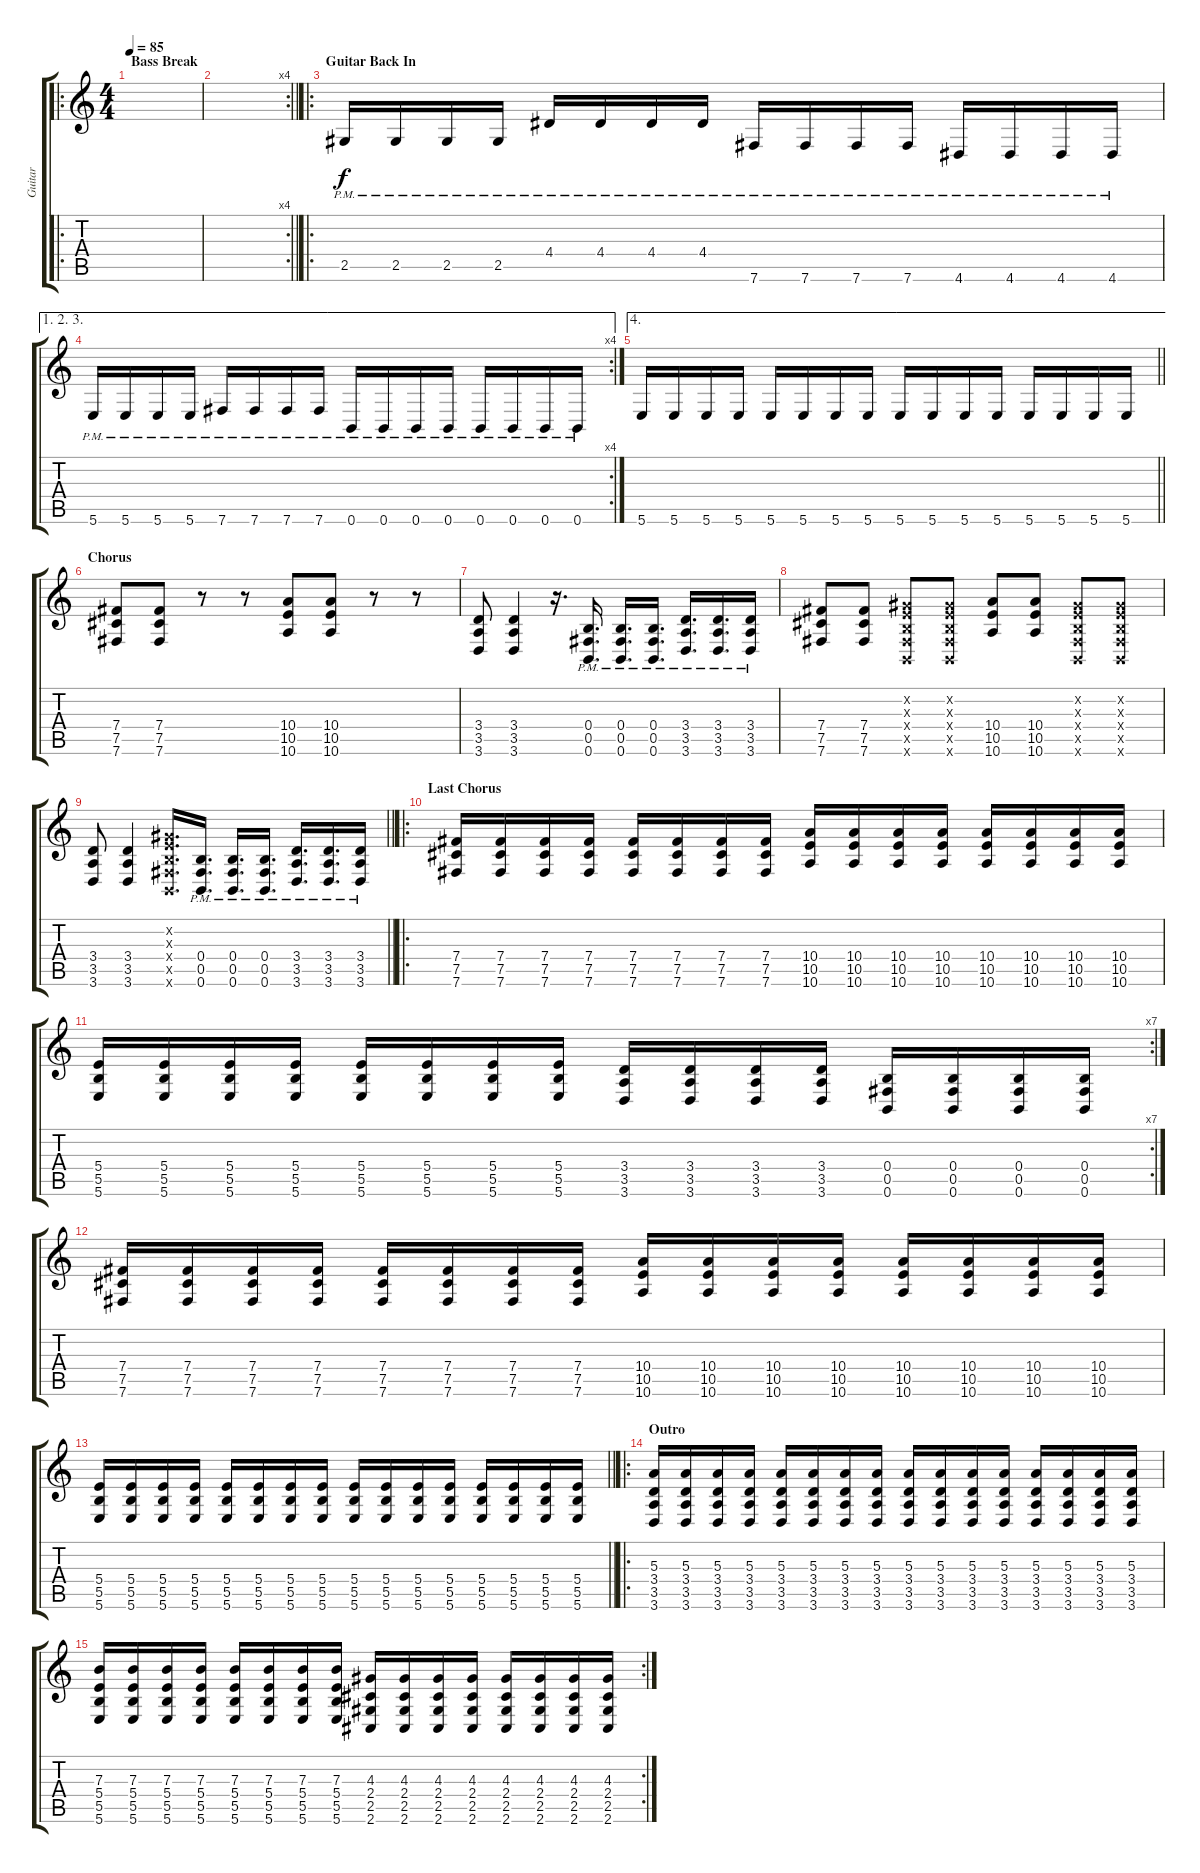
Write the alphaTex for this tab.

\track ("Guitar" "Guitar") {instrument distortionguitar}
\staff {score tabs}
\tuning (Db4 Ab3 E3 B2 Gb2 B1) {hide}
\ro
\ts (4 4)
\section ("" "Bass Break")
\tempo 85
\clef g2
\ks c
|
\rc 4
\barLineRight lightlight
|
\ro
\section ("" "Guitar Back In")
2.5{pm}.16{volume 9} 2.5{pm}.16 2.5{pm}.16 2.5{pm}.16 4.4{pm}.16 4.4{pm}.16 4.4{pm}.16 4.4{pm}.16 7.6{pm}.16 7.6{pm}.16 7.6{pm}.16 7.6{pm}.16 4.6{pm}.16 4.6{pm}.16 4.6{pm}.16 4.6{pm}.16 |
\ae (1 2 3)
\rc 4
5.6{pm}.16 5.6{pm}.16 5.6{pm}.16 5.6{pm}.16 7.6{pm}.16 7.6{pm}.16 7.6{pm}.16 7.6{pm}.16 0.6{pm}.16 0.6{pm}.16 0.6{pm}.16 0.6{pm}.16 0.6{pm}.16 0.6{pm}.16 0.6{pm}.16 0.6{pm}.16 |
\ae 4
\barLineRight lightlight
5.6.16 5.6.16 5.6.16 5.6.16 5.6.16 5.6.16 5.6.16 5.6.16 5.6.16 5.6.16 5.6.16 5.6.16 5.6.16 5.6.16 5.6.16 5.6.16 |
\section ("" "Chorus")
(7.4 7.5 7.6).8{volume 12} (7.4 7.5 7.6).8 r.8 r.8 (10.4 10.5 10.6).8 (10.4 10.5 10.6).8 r.8 r.8 |
(3.4 3.5 3.6).8 (3.4 3.5 3.6).4 r.16{d} (0.4{pm} 0.5{pm} 0.6{pm}).16{d} (0.4{pm} 0.5{pm} 0.6{pm}).16{d} (0.4{pm} 0.5{pm} 0.6{pm}).16{d} (3.4{pm} 3.5{pm} 3.6{pm}).16{d} (3.4{pm} 3.5{pm} 3.6{pm}).16{d} (3.4{pm} 3.5{pm} 3.6{pm}).16 |
(7.4 7.5 7.6).8 (7.4 7.5 7.6).8 (0.2{x} 0.3{x} 0.4{x} 0.5{x} 0.6{x}).8 (0.2{x} 0.3{x} 0.4{x} 0.5{x} 0.6{x}).8 (10.4 10.5 10.6).8 (10.4 10.5 10.6).8 (0.2{x} 0.3{x} 0.4{x} 0.5{x} 0.6{x}).8 (0.2{x} 0.3{x} 0.4{x} 0.5{x} 0.6{x}).8 |
\barLineRight lightlight
(3.4 3.5 3.6).8 (3.4 3.5 3.6).4 (0.2{x} 0.3{x} 0.4{x} 0.5{x} 0.6{x}).16{d} (0.4{pm} 0.5{pm} 0.6{pm}).16{d} (0.4{pm} 0.5{pm} 0.6{pm}).16{d} (0.4{pm} 0.5{pm} 0.6{pm}).16{d} (3.4{pm} 3.5{pm} 3.6{pm}).16{d} (3.4{pm} 3.5{pm} 3.6{pm}).16{d} (3.4{pm} 3.5{pm} 3.6{pm}).16 |
\ro
\section ("" "Last Chorus")
(7.4 7.5 7.6).16 (7.4 7.5 7.6).16 (7.4 7.5 7.6).16 (7.4 7.5 7.6).16 (7.4 7.5 7.6).16 (7.4 7.5 7.6).16 (7.4 7.5 7.6).16 (7.4 7.5 7.6).16 (10.4 10.5 10.6).16 (10.4 10.5 10.6).16 (10.4 10.5 10.6).16 (10.4 10.5 10.6).16 (10.4 10.5 10.6).16 (10.4 10.5 10.6).16 (10.4 10.5 10.6).16 (10.4 10.5 10.6).16 |
\rc 7
(5.4 5.5 5.6).16 (5.4 5.5 5.6).16 (5.4 5.5 5.6).16 (5.4 5.5 5.6).16 (5.4 5.5 5.6).16 (5.4 5.5 5.6).16 (5.4 5.5 5.6).16 (5.4 5.5 5.6).16 (3.4 3.5 3.6).16 (3.4 3.5 3.6).16 (3.4 3.5 3.6).16 (3.4 3.5 3.6).16 (0.4 0.5 0.6).16 (0.4 0.5 0.6).16 (0.4 0.5 0.6).16 (0.4 0.5 0.6).16 |
(7.4 7.5 7.6).16 (7.4 7.5 7.6).16 (7.4 7.5 7.6).16 (7.4 7.5 7.6).16 (7.4 7.5 7.6).16 (7.4 7.5 7.6).16 (7.4 7.5 7.6).16 (7.4 7.5 7.6).16 (10.4 10.5 10.6).16 (10.4 10.5 10.6).16 (10.4 10.5 10.6).16 (10.4 10.5 10.6).16 (10.4 10.5 10.6).16 (10.4 10.5 10.6).16 (10.4 10.5 10.6).16 (10.4 10.5 10.6).16 |
\barLineRight lightlight
(5.4 5.5 5.6).16 (5.4 5.5 5.6).16 (5.4 5.5 5.6).16 (5.4 5.5 5.6).16 (5.4 5.5 5.6).16 (5.4 5.5 5.6).16 (5.4 5.5 5.6).16 (5.4 5.5 5.6).16 (5.4 5.5 5.6).16 (5.4 5.5 5.6).16 (5.4 5.5 5.6).16 (5.4 5.5 5.6).16 (5.4 5.5 5.6).16 (5.4 5.5 5.6).16 (5.4 5.5 5.6).16 (5.4 5.5 5.6).16 |
\ro
\section ("" "Outro")
(5.3 3.4 3.5 3.6).16 (5.3 3.4 3.5 3.6).16 (5.3 3.4 3.5 3.6).16 (5.3 3.4 3.5 3.6).16 (5.3 3.4 3.5 3.6).16 (5.3 3.4 3.5 3.6).16 (5.3 3.4 3.5 3.6).16 (5.3 3.4 3.5 3.6).16 (5.3 3.4 3.5 3.6).16 (5.3 3.4 3.5 3.6).16 (5.3 3.4 3.5 3.6).16 (5.3 3.4 3.5 3.6).16 (5.3 3.4 3.5 3.6).16 (5.3 3.4 3.5 3.6).16 (5.3 3.4 3.5 3.6).16 (5.3 3.4 3.5 3.6).16 |
\rc 2
(7.3 5.4 5.5 5.6).16 (7.3 5.4 5.5 5.6).16 (7.3 5.4 5.5 5.6).16 (7.3 5.4 5.5 5.6).16 (7.3 5.4 5.5 5.6).16 (7.3 5.4 5.5 5.6).16 (7.3 5.4 5.5 5.6).16 (7.3 5.4 5.5 5.6).16 (4.3 2.4 2.5 2.6).16 (4.3 2.4 2.5 2.6).16 (4.3 2.4 2.5 2.6).16 (4.3 2.4 2.5 2.6).16 (4.3 2.4 2.5 2.6).16 (4.3 2.4 2.5 2.6).16 (4.3 2.4 2.5 2.6).16 (4.3 2.4 2.5 2.6).16
